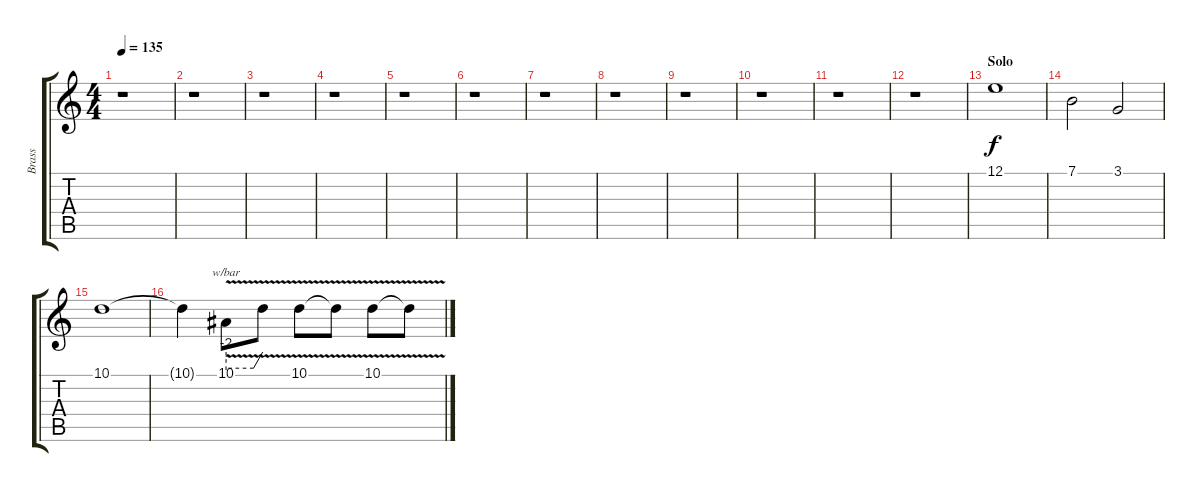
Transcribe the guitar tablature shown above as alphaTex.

\track ("Brass" "Brass") {instrument trumpet}
\staff {score tabs}
\tuning (E4 B3 G3 D3 A2 E2) {hide}
\ts (4 4)
\tempo 135
\clef g2
\ks c
r.1{dy f} |
r.1 |
r.1 |
r.1 |
r.1 |
r.1 |
r.1 |
r.1 |
r.1 |
r.1 |
r.1 |
r.1 |
\section ("" "Solo")
12.1.1 |
7.1.2 3.1.2 |
10.1.1 |
10.1{t}.4 10.1{v}.8{tbe (custom default 0 -8 45 -8 60 0)} 10.1{t}.8 10.1{v}.8 10.1{t}.8 10.1{v}.8 10.1{t}.8
